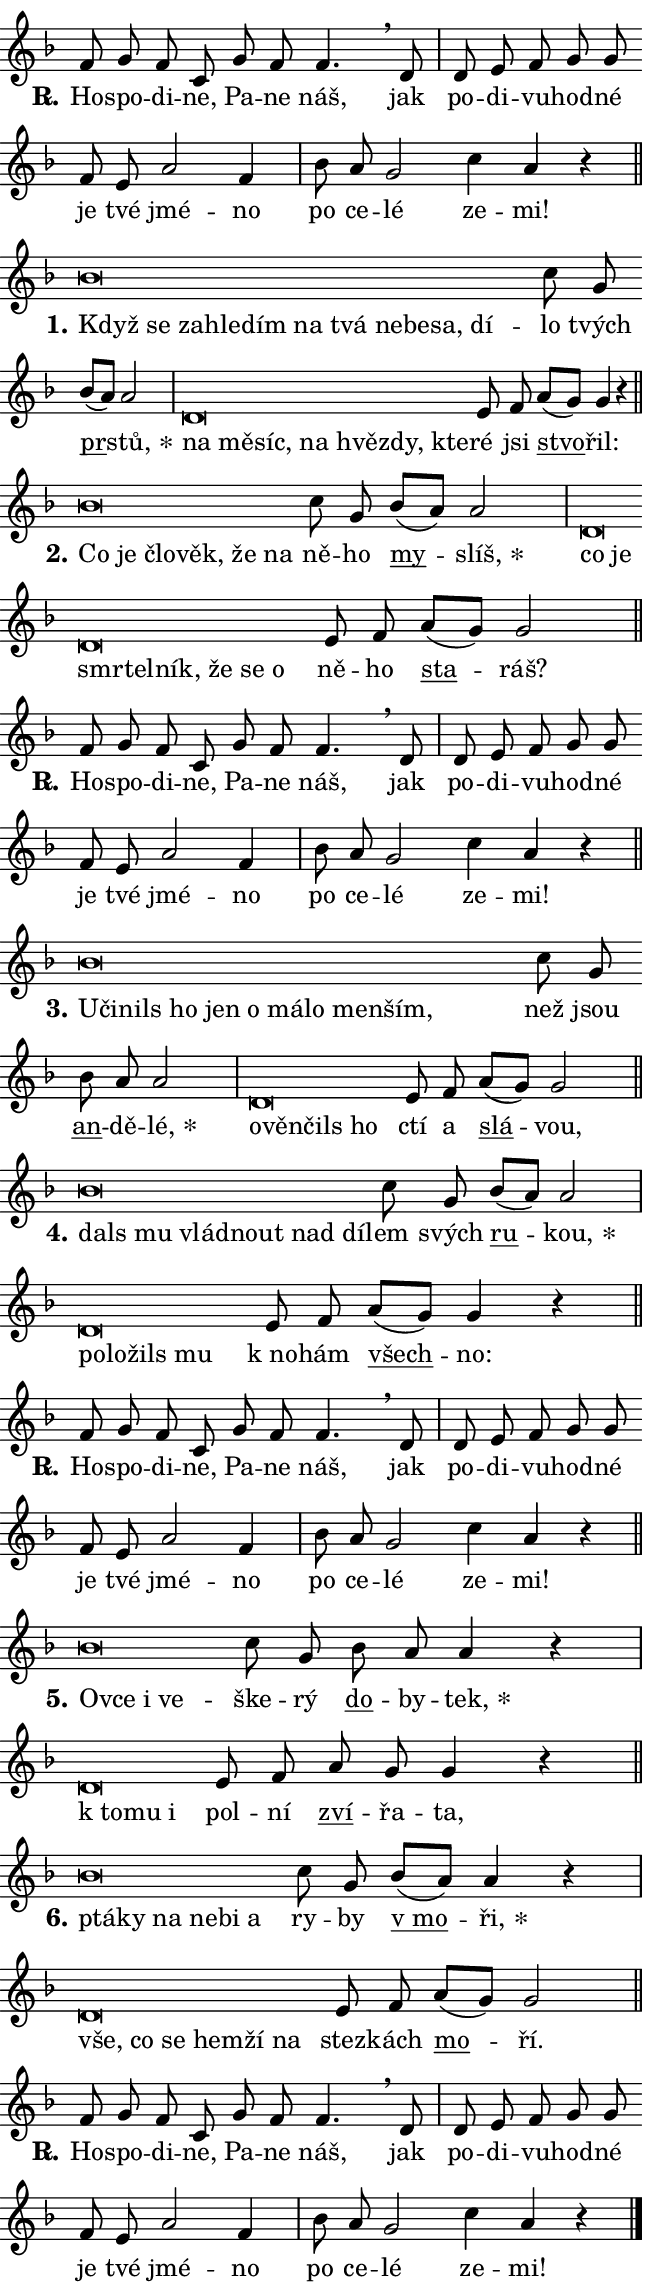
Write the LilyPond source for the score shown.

\version "2.24.0"
\header { tagline = "" }
\paper {
  indent = 0\cm
  top-margin = 0\cm
  right-margin = 0.13\cm % to fit lyric hyphens
  bottom-margin = 0\cm
  left-margin = 0\cm
  paper-width = 11\cm
  page-breaking = #ly:one-page-breaking
  system-system-spacing.basic-distance = #11
  score-system-spacing.basic-distance = #11
  ragged-last = ##f
}


%% Author: Thomas Morley
%% https://lists.gnu.org/archive/html/lilypond-user/2020-05/msg00002.html
#(define (line-position grob)
"Returns position of @var[grob} in current system:
   @code{'start}, if at first time-step
   @code{'end}, if at last time-step
   @code{'middle} otherwise
"
  (let* ((col (ly:item-get-column grob))
         (ln (ly:grob-object col 'left-neighbor))
         (rn (ly:grob-object col 'right-neighbor))
         (col-to-check-left (if (ly:grob? ln) ln col))
         (col-to-check-right (if (ly:grob? rn) rn col))
         (break-dir-left
           (and
             (ly:grob-property col-to-check-left 'non-musical #f)
             (ly:item-break-dir col-to-check-left)))
         (break-dir-right
           (and
             (ly:grob-property col-to-check-right 'non-musical #f)
             (ly:item-break-dir col-to-check-right))))
        (cond ((eqv? 1 break-dir-left) 'start)
              ((eqv? -1 break-dir-right) 'end)
              (else 'middle))))

#(define (tranparent-at-line-position vctor)
  (lambda (grob)
  "Relying on @code{line-position} select the relevant enry from @var{vctor}.
Used to determine transparency,"
    (case (line-position grob)
      ((end) (not (vector-ref vctor 0)))
      ((middle) (not (vector-ref vctor 1)))
      ((start) (not (vector-ref vctor 2))))))

noteHeadBreakVisibility =
#(define-music-function (break-visibility)(vector?)
"Makes @code{NoteHead}s transparent relying on @var{break-visibility}"
#{
  \override NoteHead.transparent =
    #(tranparent-at-line-position break-visibility)
#})

#(define delete-ledgers-for-transparent-note-heads
  (lambda (grob)
    "Reads whether a @code{NoteHead} is transparent.
If so this @code{NoteHead} is removed from @code{'note-heads} from
@var{grob}, which is supposed to be @code{LedgerLineSpanner}.
As a result ledgers are not printed for this @code{NoteHead}"
    (let* ((nhds-array (ly:grob-object grob 'note-heads))
           (nhds-list
             (if (ly:grob-array? nhds-array)
                 (ly:grob-array->list nhds-array)
                 '()))
           ;; Relies on the transparent-property being done before
           ;; Staff.LedgerLineSpanner.after-line-breaking is executed.
           ;; This is fragile ...
           (to-keep
             (remove
               (lambda (nhd)
                 (ly:grob-property nhd 'transparent #f))
               nhds-list)))
      ;; TODO find a better method to iterate over grob-arrays, similiar
      ;; to filter/remove etc for lists
      ;; For now rebuilt from scratch
      (set! (ly:grob-object grob 'note-heads)  '())
      (for-each
        (lambda (nhd)
          (ly:pointer-group-interface::add-grob grob 'note-heads nhd))
        to-keep))))

squashNotes = {
  \override NoteHead.X-extent = #'(-0.2 . 0.2)
  \override NoteHead.Y-extent = #'(-0.75 . 0)
  \override NoteHead.stencil =
    #(lambda (grob)
       (let ((pos (ly:grob-property grob 'staff-position)))
         (begin
           (if (< pos -7) (display "ERROR: Lower brevis then expected\n") (display ""))
           (if (<= pos -6) ly:text-interface::print ly:note-head::print))))
}
unSquashNotes = {
  \revert NoteHead.X-extent
  \revert NoteHead.Y-extent
  \revert NoteHead.stencil
}

hideNotes = \noteHeadBreakVisibility #begin-of-line-visible
unHideNotes = \noteHeadBreakVisibility #all-visible

% work-around for resetting accidentals
% https://lilypond.org/doc/v2.23/Documentation/notation/displaying-rhythms#unmetered-music
cadenzaMeasure = {
  \cadenzaOff
  \partial 1024 s1024
  \cadenzaOn
}

#(define-markup-command (accent layout props text) (markup?)
  "Underline accented syllable"
  (interpret-markup layout props
    #{\markup \override #'(offset . 4.3) \underline { #text }#}))

responsum = \markup \concat {
  "R" \hspace #-1.05 \path #0.1 #'((moveto 0 0.07) (lineto 0.9 0.8)) \hspace #0.05 "."
}

spaceSize = #0.6828661417322834 % exact space size for TeX Gyre Schola

\layout {
  \context {
    \Staff
    \remove "Time_signature_engraver"
    \override LedgerLineSpanner.after-line-breaking = #delete-ledgers-for-transparent-note-heads
  }
  \context {
    \Lyrics {
      \override LyricSpace.minimum-distance = \spaceSize
      \override LyricText.font-name = #"TeX Gyre Schola"
      \override LyricText.font-size = 1
      \override StanzaNumber.font-name = #"TeX Gyre Schola Bold"
      \override StanzaNumber.font-size = 1
    }
  }
  \context {
    \Score 
    \override NoteHead.text =
      #(lambda (grob) 
        (let ((pos (ly:grob-property grob 'staff-position)))
          #{\markup {
            \combine
              \halign #-0.55 \raise #(if (= pos -6) 0 0.5) \override #'(thickness . 2) \draw-line #'(3.2 . 0)
              \musicglyph "noteheads.sM1"
          }#}))
  }
}

% magnetic-lyrics.ily
%
%   written by
%     Jean Abou Samra <jean@abou-samra.fr>
%     Werner Lemberg <wl@gnu.org>
%
%   adapted by
%     Jiri Hon <jiri.hon@gmail.com>
%
% Version 2022-Apr-15

% https://www.mail-archive.com/lilypond-user@gnu.org/msg149350.html

#(define (Left_hyphen_pointer_engraver context)
   "Collect syllable-hyphen-syllable occurrences in lyrics and store
them in properties.  This engraver only looks to the left.  For
example, if the lyrics input is @code{foo -- bar}, it does the
following.

@itemize @bullet
@item
Set the @code{text} property of the @code{LyricHyphen} grob between
@q{foo} and @q{bar} to @code{foo}.

@item
Set the @code{left-hyphen} property of the @code{LyricText} grob with
text @q{foo} to the @code{LyricHyphen} grob between @q{foo} and
@q{bar}.
@end itemize

Use this auxiliary engraver in combination with the
@code{lyric-@/text::@/apply-@/magnetic-@/offset!} hook."
   (let ((hyphen #f)
         (text #f))
     (make-engraver
      (acknowledgers
       ((lyric-syllable-interface engraver grob source-engraver)
        (set! text grob)))
      (end-acknowledgers
       ((lyric-hyphen-interface engraver grob source-engraver)
        ;(when (not (grob::has-interface grob 'lyric-space-interface))
          (set! hyphen grob)));)
      ((stop-translation-timestep engraver)
       (when (and text hyphen)
         (ly:grob-set-object! text 'left-hyphen hyphen))
       (set! text #f)
       (set! hyphen #f)))))

#(define (lyric-text::apply-magnetic-offset! grob)
   "If the space between two syllables is less than the value in
property @code{LyricText@/.details@/.squash-threshold}, move the right
syllable to the left so that it gets concatenated with the left
syllable.

Use this function as a hook for
@code{LyricText@/.after-@/line-@/breaking} if the
@code{Left_@/hyphen_@/pointer_@/engraver} is active."
   (let ((hyphen (ly:grob-object grob 'left-hyphen #f)))
     (when hyphen
       (let ((left-text (ly:spanner-bound hyphen LEFT)))
         (when (grob::has-interface left-text 'lyric-syllable-interface)
           (let* ((common (ly:grob-common-refpoint grob left-text X))
                  (this-x-ext (ly:grob-extent grob common X))
                  (left-x-ext
                   (begin
                     ;; Trigger magnetism for left-text.
                     (ly:grob-property left-text 'after-line-breaking)
                     (ly:grob-extent left-text common X)))
                  ;; `delta` is the gap width between two syllables.
                  (delta (- (interval-start this-x-ext)
                            (interval-end left-x-ext)))
                  (details (ly:grob-property grob 'details))
                  (threshold (assoc-get 'squash-threshold details 0.2)))
             (when (< delta threshold)
               (let* (;; We have to manipulate the input text so that
                      ;; ligatures crossing syllable boundaries are not
                      ;; disabled.  For languages based on the Latin
                      ;; script this is essentially a beautification.
                      ;; However, for non-Western scripts it can be a
                      ;; necessity.
                      (lt (ly:grob-property left-text 'text))
                      (rt (ly:grob-property grob 'text))
                      (is-space (grob::has-interface hyphen 'lyric-space-interface))
                      (space (if is-space " " ""))
                      (extra-delta (if is-space spaceSize 0))
                      ;; Append new syllable.
                      (ltrt-space (if (and (string? lt) (string? rt))
                                (string-append lt space rt)
                                (make-concat-markup (list lt space rt))))
                      ;; Right-align `ltrt` to the right side.
                      (ltrt-space-markup (grob-interpret-markup
                               grob
                               (make-translate-markup
                                (cons (interval-length this-x-ext) 0)
                                (make-right-align-markup ltrt-space)))))
                 (begin
                   ;; Don't print `left-text`.
                   (ly:grob-set-property! left-text 'stencil #f)
                   ;; Set text and stencil (which holds all collected
                   ;; syllables so far) and shift it to the left.
                   (ly:grob-set-property! grob 'text ltrt-space)
                   (ly:grob-set-property! grob 'stencil ltrt-space-markup)
                   (ly:grob-translate-axis! grob (- (- delta extra-delta)) X))))))))))


#(define (lyric-hyphen::displace-bounds-first grob)
   ;; Make very sure this callback isn't triggered too early.
   (let ((left (ly:spanner-bound grob LEFT))
         (right (ly:spanner-bound grob RIGHT)))
     (ly:grob-property left 'after-line-breaking)
     (ly:grob-property right 'after-line-breaking)
     (ly:lyric-hyphen::print grob)))

squashThreshold = #0.4

\layout {
  \context {
    \Lyrics
    \consists #Left_hyphen_pointer_engraver
    \override LyricText.after-line-breaking =
      #lyric-text::apply-magnetic-offset!
    \override LyricHyphen.stencil = #lyric-hyphen::displace-bounds-first
    \override LyricText.details.squash-threshold = \squashThreshold
    \override LyricHyphen.minimum-distance = 0
    \override LyricHyphen.minimum-length = \squashThreshold
  }
}

squashText = \override LyricText.details.squash-threshold = 9999
unSquashText = \override LyricText.details.squash-threshold = \squashThreshold

leftText = \override LyricText.self-alignment-X = #LEFT
unLeftText = \revert LyricText.self-alignment-X

starOffset = #(lambda (grob) 
                (let ((x_offset (ly:self-alignment-interface::aligned-on-x-parent grob)))
                  (if (= x_offset 0) 0 (+ x_offset 1.2))))

star = #(define-music-function (syllable)(string?)
"Append star separator at the end of a syllable"
#{
  \once \override LyricText.X-offset = #starOffset
  \lyricmode { \markup {
    #syllable
    \override #'((font-name . "TeX Gyre Schola Bold")) \hspace #0.2 \lower #0.65 \larger "*"
  } }
#})

starAccent = #(define-music-function (syllable)(string?)
"Append star separator at the end of a syllable and make accent"
#{
  \once \override LyricText.X-offset = #starOffset
  \lyricmode { \markup {
    \accent #syllable
    \override #'((font-name . "TeX Gyre Schola Bold")) \hspace #0.2 \lower #0.65 \larger "*"
  } }
#})

breath = #(define-music-function (syllable)(string?)
"Append breathing indicator at the end of a syllable"
#{
  \lyricmode { \markup { #syllable "+" } }
#})

optionalBreath = #(define-music-function (syllable)(string?)
"Append optional breathing indicator at the end of a syllable"
#{
  \lyricmode { \markup { #syllable "(+)" } }
#})


\score {
    <<
        \new Voice = "melody" { \cadenzaOn \key f \major \relative { f'8 g f c g' f f4. \breathe d8 \cadenzaMeasure \bar "|" d e f \bar "" g g \bar "" f e \bar "" a2 f4 \cadenzaMeasure \bar "|" bes8 a g2 \bar "" c4 a r \cadenzaMeasure \bar "||" \break } }
        \new Lyrics \lyricsto "melody" { \lyricmode { \set stanza = \responsum
Ho -- spo -- di -- ne, Pa -- ne náš, jak po -- di -- vu -- hod -- né je tvé jmé -- no po ce -- lé ze -- mi! } }
    >>
    \layout {}
}

\score {
    <<
        \new Voice = "melody" { \cadenzaOn \key f \major \relative { \squashNotes bes'\breve*1/16 \hideNotes \breve*1/16 \bar "" \breve*1/16 \bar "" \breve*1/16 \bar "" \breve*1/16 \bar "" \breve*1/16 \bar "" \breve*1/16 \bar "" \breve*1/16 \bar "" \breve*1/16 \bar "" \breve*1/16 \breve*1/16 \bar "" \unHideNotes \unSquashNotes c8 g \bar "" bes[( a)] a2 \cadenzaMeasure \bar "|" \squashNotes d,\breve*1/16 \hideNotes \breve*1/16 \bar "" \breve*1/16 \bar "" \breve*1/16 \bar "" \breve*1/16 \bar "" \breve*1/16 \breve*1/16 \bar "" \unHideNotes \unSquashNotes e8 f \bar "" a[( g)] g4 r \cadenzaMeasure \bar "||" \break } }
        \new Lyrics \lyricsto "melody" { \lyricmode { \set stanza = "1."
\leftText Když \squashText se za -- hle -- dím na tvá ne -- be -- sa, dí -- \unLeftText \unSquashText lo tvých \markup \accent pr -- \star stů, \leftText na \squashText mě -- síc, na hvěz -- dy, kte -- \unLeftText \unSquashText ré jsi \markup \accent stvo -- řil: } }
    >>
    \layout {}
}

\score {
    <<
        \new Voice = "melody" { \cadenzaOn \key f \major \relative { \squashNotes bes'\breve*1/16 \hideNotes \breve*1/16 \bar "" \breve*1/16 \bar "" \breve*1/16 \bar "" \breve*1/16 \breve*1/16 \bar "" \unHideNotes \unSquashNotes c8 g \bar "" bes[( a)] a2 \cadenzaMeasure \bar "|" \squashNotes d,\breve*1/16 \hideNotes \breve*1/16 \bar "" \breve*1/16 \bar "" \breve*1/16 \bar "" \breve*1/16 \bar "" \breve*1/16 \bar "" \breve*1/16 \breve*1/16 \bar "" \unHideNotes \unSquashNotes e8 f \bar "" a[( g)] g2 \cadenzaMeasure \bar "||" \break } }
        \new Lyrics \lyricsto "melody" { \lyricmode { \set stanza = "2."
\leftText Co \squashText je člo -- věk, že na \unLeftText \unSquashText ně -- ho \markup \accent my -- \star slíš, \leftText co \squashText je smr -- tel -- ník, že se o \unLeftText \unSquashText ně -- ho \markup \accent sta -- ráš? } }
    >>
    \layout {}
}

\score {
    <<
        \new Voice = "melody" { \cadenzaOn \key f \major \relative { f'8 g f c g' f f4. \breathe d8 \cadenzaMeasure \bar "|" d e f \bar "" g g \bar "" f e \bar "" a2 f4 \cadenzaMeasure \bar "|" bes8 a g2 \bar "" c4 a r \cadenzaMeasure \bar "||" \break } }
        \new Lyrics \lyricsto "melody" { \lyricmode { \set stanza = \responsum
Ho -- spo -- di -- ne, Pa -- ne náš, jak po -- di -- vu -- hod -- né je tvé jmé -- no po ce -- lé ze -- mi! } }
    >>
    \layout {}
}

\score {
    <<
        \new Voice = "melody" { \cadenzaOn \key f \major \relative { \squashNotes bes'\breve*1/16 \hideNotes \breve*1/16 \bar "" \breve*1/16 \bar "" \breve*1/16 \bar "" \breve*1/16 \bar "" \breve*1/16 \bar "" \breve*1/16 \bar "" \breve*1/16 \bar "" \breve*1/16 \breve*1/16 \bar "" \unHideNotes \unSquashNotes c8 g \bar "" bes a a2 \cadenzaMeasure \bar "|" \squashNotes d,\breve*1/16 \hideNotes \breve*1/16 \bar "" \breve*1/16 \breve*1/16 \bar "" \unHideNotes \unSquashNotes e8 f \bar "" a[( g)] g2 \cadenzaMeasure \bar "||" \break } }
        \new Lyrics \lyricsto "melody" { \lyricmode { \set stanza = "3."
\leftText U -- \squashText či -- nils ho jen o má -- lo men -- ším, \unLeftText \unSquashText než jsou \markup \accent an -- dě -- \star lé, \leftText o -- \squashText věn -- čils ho \unLeftText \unSquashText ctí a \markup \accent slá -- vou, } }
    >>
    \layout {}
}

\score {
    <<
        \new Voice = "melody" { \cadenzaOn \key f \major \relative { \squashNotes bes'\breve*1/16 \hideNotes \breve*1/16 \bar "" \breve*1/16 \bar "" \breve*1/16 \bar "" \breve*1/16 \breve*1/16 \bar "" \unHideNotes \unSquashNotes c8 g \bar "" bes[( a)] a2 \cadenzaMeasure \bar "|" \squashNotes d,\breve*1/16 \hideNotes \breve*1/16 \bar "" \breve*1/16 \breve*1/16 \bar "" \unHideNotes \unSquashNotes e8 f \bar "" a[( g)] g4 r \cadenzaMeasure \bar "||" \break } }
        \new Lyrics \lyricsto "melody" { \lyricmode { \set stanza = "4."
\leftText dals \squashText mu vlád -- nout nad dí -- \unLeftText \unSquashText lem svých \markup \accent ru -- \star kou, \leftText po -- \squashText lo -- žils mu \unLeftText \unSquashText "k no" -- hám \markup \accent všech -- no: } }
    >>
    \layout {}
}

\score {
    <<
        \new Voice = "melody" { \cadenzaOn \key f \major \relative { f'8 g f c g' f f4. \breathe d8 \cadenzaMeasure \bar "|" d e f \bar "" g g \bar "" f e \bar "" a2 f4 \cadenzaMeasure \bar "|" bes8 a g2 \bar "" c4 a r \cadenzaMeasure \bar "||" \break } }
        \new Lyrics \lyricsto "melody" { \lyricmode { \set stanza = \responsum
Ho -- spo -- di -- ne, Pa -- ne náš, jak po -- di -- vu -- hod -- né je tvé jmé -- no po ce -- lé ze -- mi! } }
    >>
    \layout {}
}

\score {
    <<
        \new Voice = "melody" { \cadenzaOn \key f \major \relative { \squashNotes bes'\breve*1/16 \hideNotes \breve*1/16 \bar "" \breve*1/16 \breve*1/16 \bar "" \unHideNotes \unSquashNotes c8 g \bar "" bes a a4 r \cadenzaMeasure \bar "|" \squashNotes d,\breve*1/16 \hideNotes \breve*1/16 \breve*1/16 \bar "" \unHideNotes \unSquashNotes e8 f \bar "" a g g4 r \cadenzaMeasure \bar "||" \break } }
        \new Lyrics \lyricsto "melody" { \lyricmode { \set stanza = "5."
\leftText Ov -- \squashText ce i ve -- \unLeftText \unSquashText ške -- rý \markup \accent do -- by -- \star tek, \leftText "k to" -- \squashText mu i \unLeftText \unSquashText pol -- ní \markup \accent zví -- řa -- ta, } }
    >>
    \layout {}
}

\score {
    <<
        \new Voice = "melody" { \cadenzaOn \key f \major \relative { \squashNotes bes'\breve*1/16 \hideNotes \breve*1/16 \bar "" \breve*1/16 \bar "" \breve*1/16 \bar "" \breve*1/16 \breve*1/16 \bar "" \unHideNotes \unSquashNotes c8 g \bar "" bes[( a)] a4 r \cadenzaMeasure \bar "|" \squashNotes d,\breve*1/16 \hideNotes \breve*1/16 \bar "" \breve*1/16 \bar "" \breve*1/16 \bar "" \breve*1/16 \breve*1/16 \bar "" \unHideNotes \unSquashNotes e8 f \bar "" a[( g)] g2 \cadenzaMeasure \bar "||" \break } }
        \new Lyrics \lyricsto "melody" { \lyricmode { \set stanza = "6."
\leftText ptá -- \squashText ky na ne -- bi a \unLeftText \unSquashText ry -- by \markup \accent "v mo" -- \star ři, \leftText vše, \squashText co se hem -- ží na \unLeftText \unSquashText stez -- kách \markup \accent mo -- ří. } }
    >>
    \layout {}
}

\score {
    <<
        \new Voice = "melody" { \cadenzaOn \key f \major \relative { f'8 g f c g' f f4. \breathe d8 \cadenzaMeasure \bar "|" d e f \bar "" g g \bar "" f e \bar "" a2 f4 \cadenzaMeasure \bar "|" bes8 a g2 \bar "" c4 a r \cadenzaMeasure \bar "||" \break } \bar "|." }
        \new Lyrics \lyricsto "melody" { \lyricmode { \set stanza = \responsum
Ho -- spo -- di -- ne, Pa -- ne náš, jak po -- di -- vu -- hod -- né je tvé jmé -- no po ce -- lé ze -- mi! } }
    >>
    \layout {}
}
